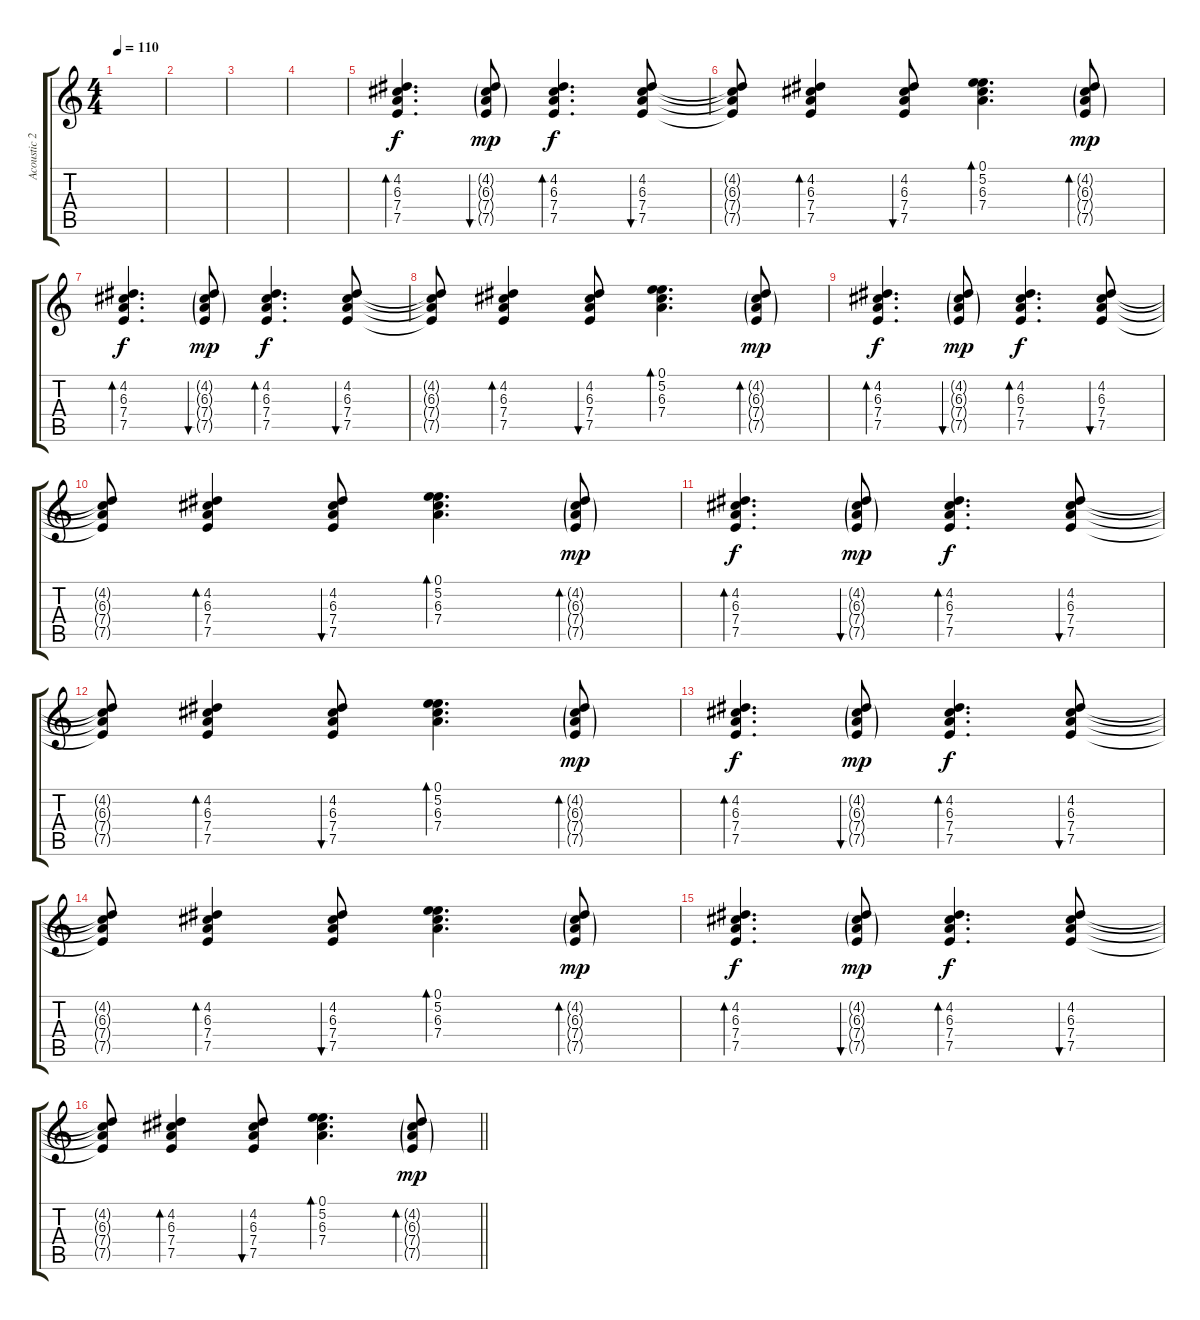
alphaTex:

\track ("Acoustic 2: Chords" "Acoustic 2") {instrument acousticguitarsteel}
\staff {score tabs}
\tuning (E4 B3 G3 D3 A2 E2) {hide}
\ts (4 4)
\tempo 110
\clef g2
\ks c
|
|
|
|
(4.2 6.3 7.4 7.5).4{d bd 120 dy f} (4.2{g} 6.3{g} 7.4{g} 7.5{g}).8{bu 120 dy mp} (4.2 6.3 7.4 7.5).4{d bd 120 dy f} (4.2 6.3 7.4 7.5).8{bu 120} |
(4.2{t} 6.3{t} 7.4{t} 7.5{t}).8 (4.2 6.3 7.4 7.5).4{bd 120} (4.2 6.3 7.4 7.5).8{bu 120} (0.1 5.2 6.3 7.4).4{d bd 120} (4.2{g} 6.3{g} 7.4{g} 7.5{g}).8{bd 120 dy mp} |
(4.2 6.3 7.4 7.5).4{d bd 120 dy f} (4.2{g} 6.3{g} 7.4{g} 7.5{g}).8{bu 120 dy mp} (4.2 6.3 7.4 7.5).4{d bd 120 dy f} (4.2 6.3 7.4 7.5).8{bu 120} |
(4.2{t} 6.3{t} 7.4{t} 7.5{t}).8 (4.2 6.3 7.4 7.5).4{bd 120} (4.2 6.3 7.4 7.5).8{bu 120} (0.1 5.2 6.3 7.4).4{d bd 120} (4.2{g} 6.3{g} 7.4{g} 7.5{g}).8{bd 120 dy mp} |
(4.2 6.3 7.4 7.5).4{d bd 120 dy f} (4.2{g} 6.3{g} 7.4{g} 7.5{g}).8{bu 120 dy mp} (4.2 6.3 7.4 7.5).4{d bd 120 dy f} (4.2 6.3 7.4 7.5).8{bu 120} |
(4.2{t} 6.3{t} 7.4{t} 7.5{t}).8 (4.2 6.3 7.4 7.5).4{bd 120} (4.2 6.3 7.4 7.5).8{bu 120} (0.1 5.2 6.3 7.4).4{d bd 120} (4.2{g} 6.3{g} 7.4{g} 7.5{g}).8{bd 120 dy mp} |
(4.2 6.3 7.4 7.5).4{d bd 120 dy f} (4.2{g} 6.3{g} 7.4{g} 7.5{g}).8{bu 120 dy mp} (4.2 6.3 7.4 7.5).4{d bd 120 dy f} (4.2 6.3 7.4 7.5).8{bu 120} |
(4.2{t} 6.3{t} 7.4{t} 7.5{t}).8 (4.2 6.3 7.4 7.5).4{bd 120} (4.2 6.3 7.4 7.5).8{bu 120} (0.1 5.2 6.3 7.4).4{d bd 120} (4.2{g} 6.3{g} 7.4{g} 7.5{g}).8{bd 120 dy mp} |
(4.2 6.3 7.4 7.5).4{d bd 120 dy f} (4.2{g} 6.3{g} 7.4{g} 7.5{g}).8{bu 120 dy mp} (4.2 6.3 7.4 7.5).4{d bd 120 dy f} (4.2 6.3 7.4 7.5).8{bu 120} |
(4.2{t} 6.3{t} 7.4{t} 7.5{t}).8 (4.2 6.3 7.4 7.5).4{bd 120} (4.2 6.3 7.4 7.5).8{bu 120} (0.1 5.2 6.3 7.4).4{d bd 120} (4.2{g} 6.3{g} 7.4{g} 7.5{g}).8{bd 120 dy mp} |
(4.2 6.3 7.4 7.5).4{d bd 120 dy f} (4.2{g} 6.3{g} 7.4{g} 7.5{g}).8{bu 120 dy mp} (4.2 6.3 7.4 7.5).4{d bd 120 dy f} (4.2 6.3 7.4 7.5).8{bu 120} |
\barLineRight lightlight
(4.2{t} 6.3{t} 7.4{t} 7.5{t}).8 (4.2 6.3 7.4 7.5).4{bd 120} (4.2 6.3 7.4 7.5).8{bu 120} (0.1 5.2 6.3 7.4).4{d bd 120} (4.2{g} 6.3{g} 7.4{g} 7.5{g}).8{bd 120 dy mp}
